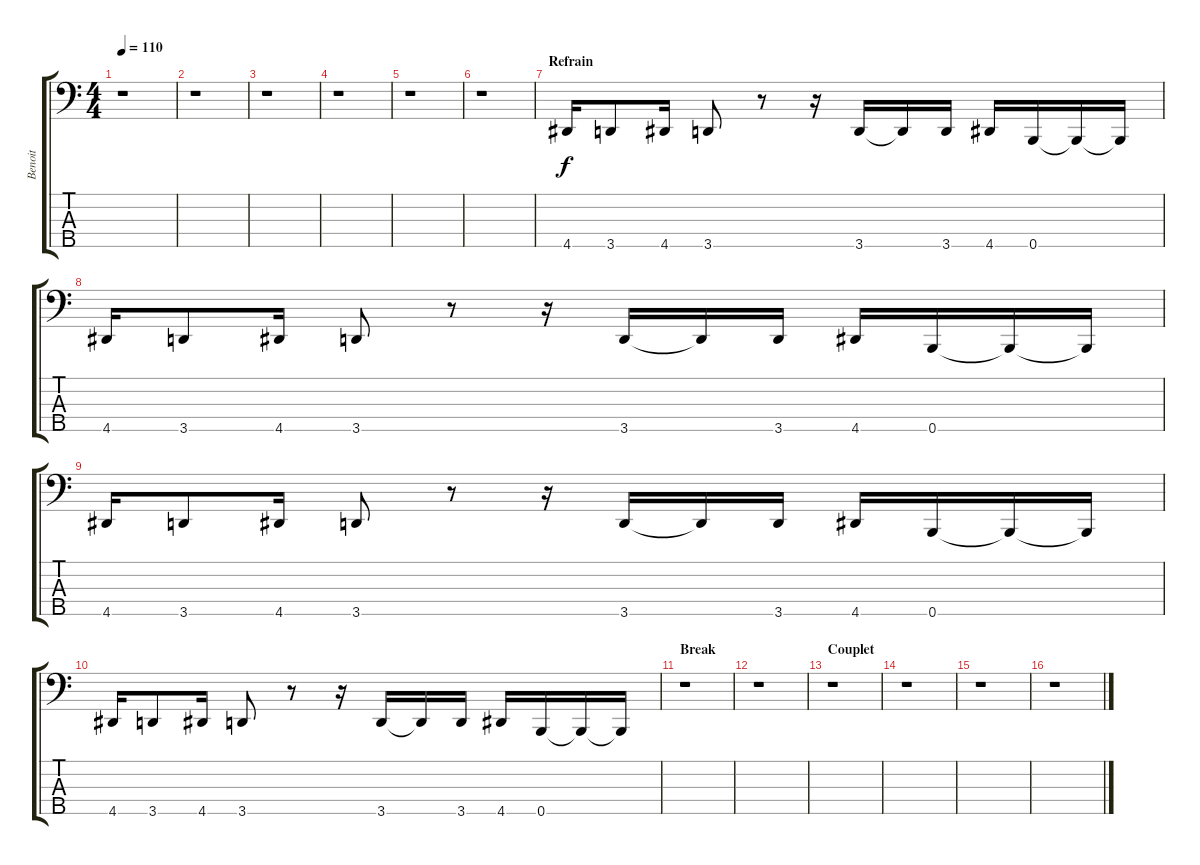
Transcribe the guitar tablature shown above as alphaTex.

\track ("Benoit" "Benoit") {instrument electricbassfinger}
\staff {score tabs}
\tuning (G2 D2 A1 E1 B0) {hide}
\ts (4 4)
\tempo 110
\clef f4
\ks c
r.1{dy f} |
r.1 |
r.1 |
r.1 |
r.1 |
r.1 |
\section ("" "Refrain")
4.5.16 3.5.8 4.5.16 3.5.8 r.8 r.16 3.5.16 3.5{t}.16 3.5.16 4.5.16 0.5.16 0.5{t}.16 0.5{t}.16 |
4.5.16 3.5.8 4.5.16 3.5.8 r.8 r.16 3.5.16 3.5{t}.16 3.5.16 4.5.16 0.5.16 0.5{t}.16 0.5{t}.16 |
4.5.16 3.5.8 4.5.16 3.5.8 r.8 r.16 3.5.16 3.5{t}.16 3.5.16 4.5.16 0.5.16 0.5{t}.16 0.5{t}.16 |
4.5.16 3.5.8 4.5.16 3.5.8 r.8 r.16 3.5.16 3.5{t}.16 3.5.16 4.5.16 0.5.16 0.5{t}.16 0.5{t}.16 |
\section ("" "Break")
r.1 |
r.1 |
\section ("" "Couplet")
r.1 |
r.1 |
r.1 |
r.1
